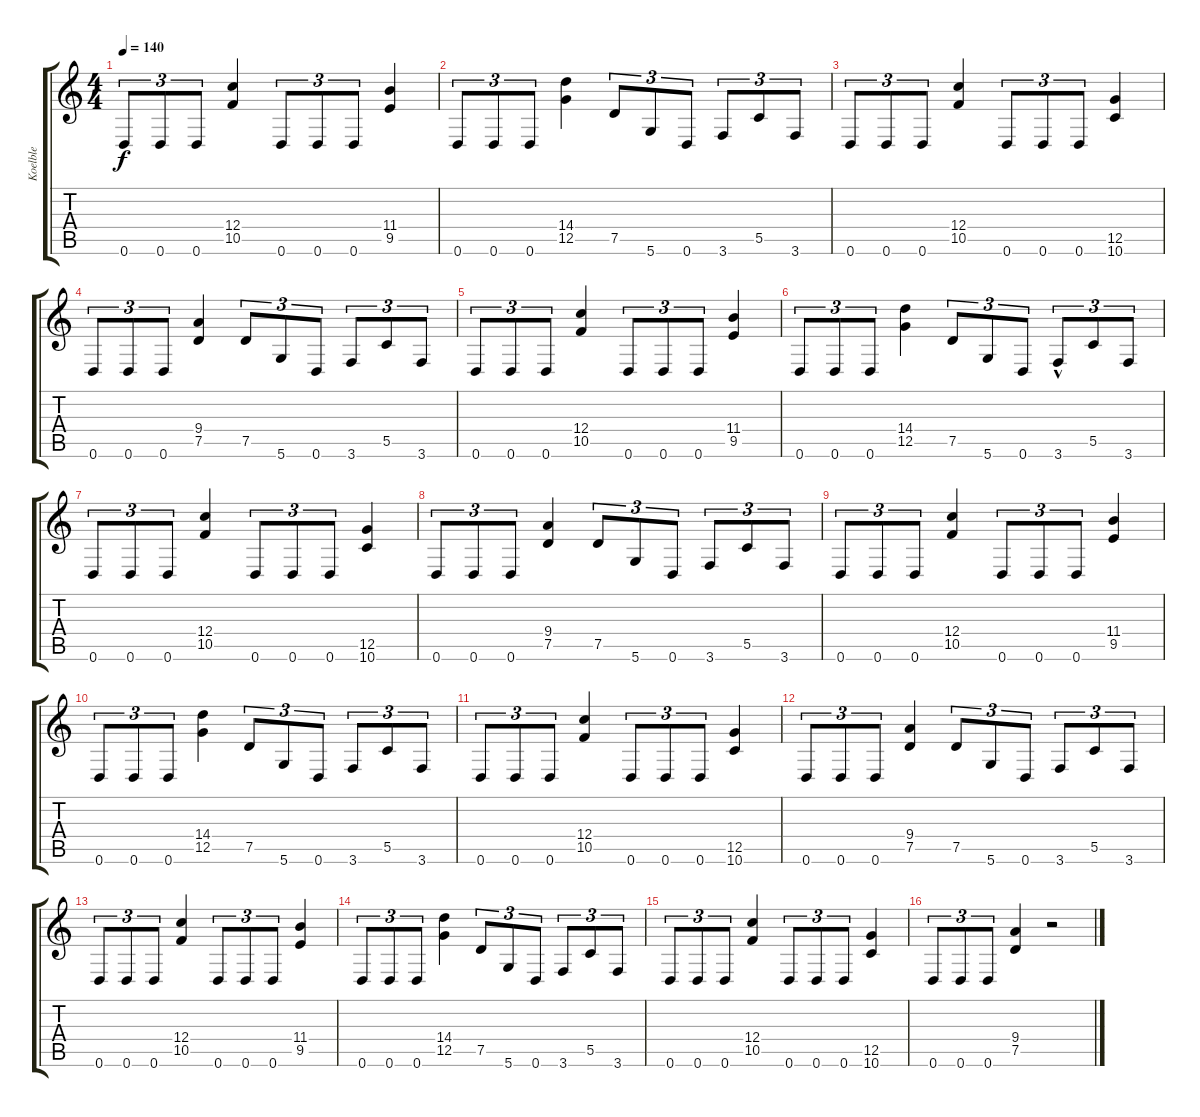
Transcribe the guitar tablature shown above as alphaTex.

\track ("Koelble" "Koelble") {instrument distortionguitar}
\staff {score tabs}
\tuning (D4 A3 F3 C3 G2 D2) {hide}
\ts (4 4)
\tempo 140
\clef g2
\ks c
0.6.8{tu (3 2) dy f} 0.6.8{tu (3 2)} 0.6.8{tu (3 2)} (12.4 10.5).4 0.6.8{tu (3 2)} 0.6.8{tu (3 2)} 0.6.8{tu (3 2)} (11.4 9.5).4 |
0.6.8{tu (3 2)} 0.6.8{tu (3 2)} 0.6.8{tu (3 2)} (14.4 12.5).4 7.5.8{tu (3 2)} 5.6.8{tu (3 2)} 0.6.8{tu (3 2)} 3.6.8{tu (3 2)} 5.5.8{tu (3 2)} 3.6.8{tu (3 2)} |
0.6.8{tu (3 2)} 0.6.8{tu (3 2)} 0.6.8{tu (3 2)} (12.4 10.5).4 0.6.8{tu (3 2)} 0.6.8{tu (3 2)} 0.6.8{tu (3 2)} (12.5 10.6).4 |
0.6.8{tu (3 2)} 0.6.8{tu (3 2)} 0.6.8{tu (3 2)} (9.4 7.5).4 7.5.8{tu (3 2)} 5.6.8{tu (3 2)} 0.6.8{tu (3 2)} 3.6.8{tu (3 2)} 5.5.8{tu (3 2)} 3.6.8{tu (3 2)} |
0.6.8{tu (3 2)} 0.6.8{tu (3 2)} 0.6.8{tu (3 2)} (12.4 10.5).4 0.6.8{tu (3 2)} 0.6.8{tu (3 2)} 0.6.8{tu (3 2)} (11.4 9.5).4 |
0.6.8{tu (3 2)} 0.6.8{tu (3 2)} 0.6.8{tu (3 2)} (14.4 12.5).4 7.5.8{tu (3 2)} 5.6.8{tu (3 2)} 0.6.8{tu (3 2)} 3.6{hac}.8{tu (3 2)} 5.5.8{tu (3 2)} 3.6.8{tu (3 2)} |
0.6.8{tu (3 2)} 0.6.8{tu (3 2)} 0.6.8{tu (3 2)} (12.4 10.5).4 0.6.8{tu (3 2)} 0.6.8{tu (3 2)} 0.6.8{tu (3 2)} (12.5 10.6).4 |
0.6.8{tu (3 2)} 0.6.8{tu (3 2)} 0.6.8{tu (3 2)} (9.4 7.5).4 7.5.8{tu (3 2)} 5.6.8{tu (3 2)} 0.6.8{tu (3 2)} 3.6.8{tu (3 2)} 5.5.8{tu (3 2)} 3.6.8{tu (3 2)} |
0.6.8{tu (3 2)} 0.6.8{tu (3 2)} 0.6.8{tu (3 2)} (12.4 10.5).4 0.6.8{tu (3 2)} 0.6.8{tu (3 2)} 0.6.8{tu (3 2)} (11.4 9.5).4 |
0.6.8{tu (3 2)} 0.6.8{tu (3 2)} 0.6.8{tu (3 2)} (14.4 12.5).4 7.5.8{tu (3 2)} 5.6.8{tu (3 2)} 0.6.8{tu (3 2)} 3.6.8{tu (3 2)} 5.5.8{tu (3 2)} 3.6.8{tu (3 2)} |
0.6.8{tu (3 2)} 0.6.8{tu (3 2)} 0.6.8{tu (3 2)} (12.4 10.5).4 0.6.8{tu (3 2)} 0.6.8{tu (3 2)} 0.6.8{tu (3 2)} (12.5 10.6).4 |
0.6.8{tu (3 2)} 0.6.8{tu (3 2)} 0.6.8{tu (3 2)} (9.4 7.5).4 7.5.8{tu (3 2)} 5.6.8{tu (3 2)} 0.6.8{tu (3 2)} 3.6.8{tu (3 2)} 5.5.8{tu (3 2)} 3.6.8{tu (3 2)} |
0.6.8{tu (3 2)} 0.6.8{tu (3 2)} 0.6.8{tu (3 2)} (12.4 10.5).4 0.6.8{tu (3 2)} 0.6.8{tu (3 2)} 0.6.8{tu (3 2)} (11.4 9.5).4 |
0.6.8{tu (3 2)} 0.6.8{tu (3 2)} 0.6.8{tu (3 2)} (14.4 12.5).4 7.5.8{tu (3 2)} 5.6.8{tu (3 2)} 0.6.8{tu (3 2)} 3.6.8{tu (3 2)} 5.5.8{tu (3 2)} 3.6.8{tu (3 2)} |
0.6.8{tu (3 2)} 0.6.8{tu (3 2)} 0.6.8{tu (3 2)} (12.4 10.5).4 0.6.8{tu (3 2)} 0.6.8{tu (3 2)} 0.6.8{tu (3 2)} (12.5 10.6).4 |
0.6.8{tu (3 2)} 0.6.8{tu (3 2)} 0.6.8{tu (3 2)} (9.4 7.5).4 r.2
